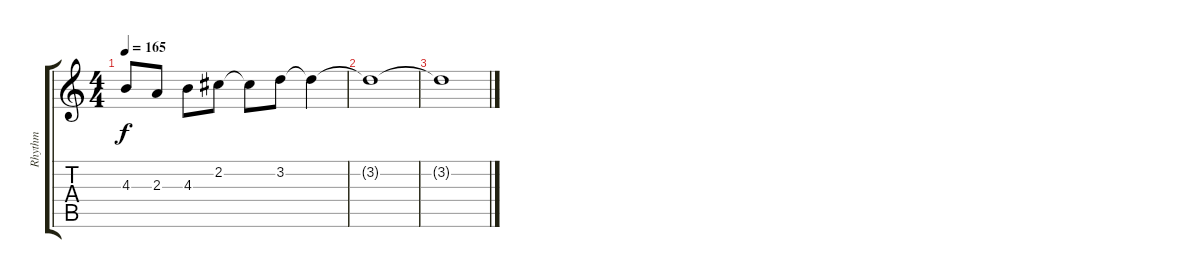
\track ("Rhythm" "Rhythm") {instrument distortionguitar}
\staff {score tabs}
\tuning (E4 B3 G3 D3 A2 E2) {hide}
\ts (4 4)
\tempo 165
\clef g2
\ks c
4.3.8{dy f} 2.3.8 4.3.8 2.2.8 2.2{t}.8 3.2.8{volume 0} 3.2{t}.4 |
3.2{t}.1 |
3.2{t}.1
